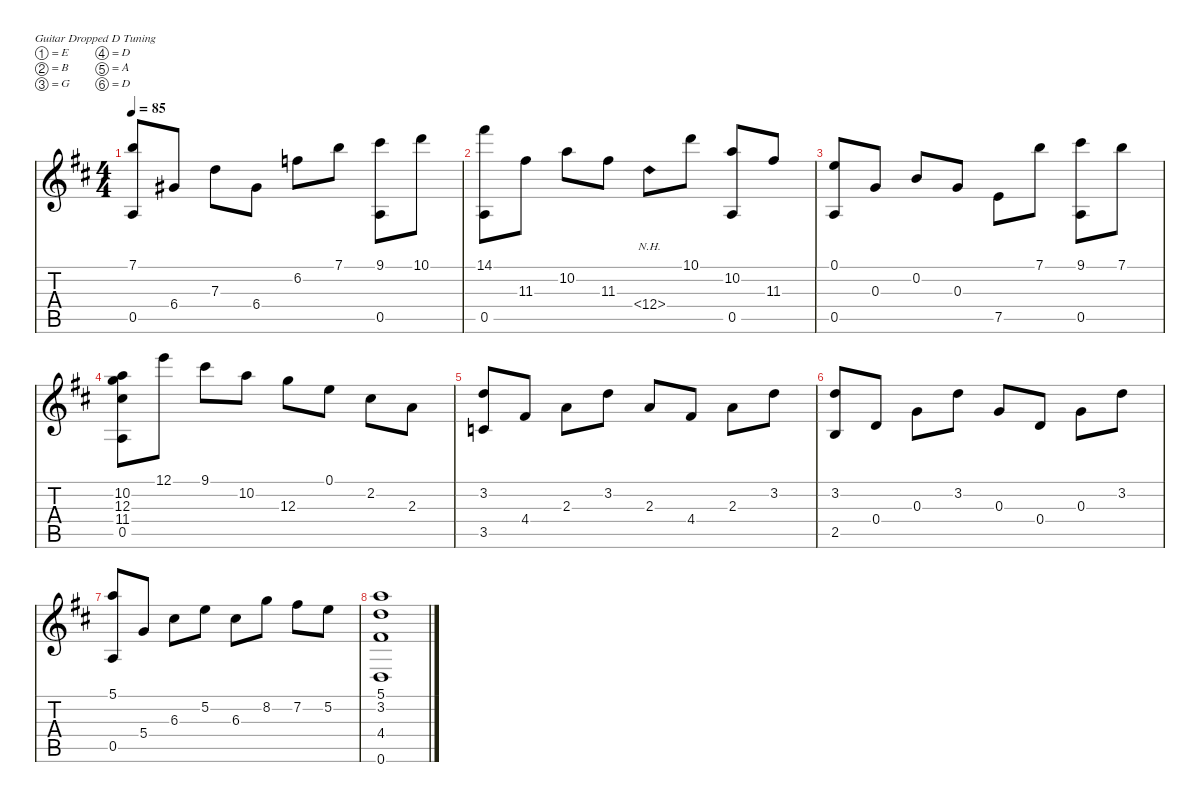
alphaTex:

\defaultSystemsLayout 4
\hideDynamics
\bracketExtendMode nobrackets
\singleTrackTrackNamePolicy hidden
\multiTrackTrackNamePolicy hidden
\firstSystemTrackNameOrientation horizontal
\otherSystemsTrackNameOrientation horizontal
\extendBarLines
\chordDiagramsInScore
\track ("Nylon Guitar" "n.guit.") {instrument acousticguitarnylon}
\staff {score tabs}
\tuning (E4 B3 G3 D3 A2 D2)
\ts (4 4)
\tempo 85
\clef g2
\ks d
(7.1{acc forcenatural} 0.5{acc forcenatural}).8{dy mf beam Up} 6.4{acc #}.8{beam Up} 7.3{acc forcenatural}.8{beam Down} 6.4{acc #}.8{beam Down} 6.2{acc forcenatural}.8{beam Down} 7.1{acc forcenatural}.8{beam Down} (9.1{acc #} 0.5{acc forcenatural}).8{beam Down} 10.1{acc forcenatural}.8{beam Down} |
(14.1{acc #} 0.5{acc forcenatural}).8{beam Down} 11.3{acc #}.8{beam Down} 10.2{acc forcenatural}.8{beam Down} 11.3{acc #}.8{beam Down} 12.4{nh acc forcenatural}.8{beam Down} 10.1{acc forcenatural}.8{beam Down} (10.2{acc forcenatural} 0.5{acc forcenatural}).8{beam Up} 11.3{acc #}.8{beam Up} |
(0.1{acc forcenatural} 0.5{acc forcenatural}).8{beam Up} 0.3{acc forcenatural}.8{beam Up} 0.2{acc forcenatural}.8{beam Up} 0.3{acc forcenatural}.8{beam Up} 7.5{acc forcenatural}.8{beam Down} 7.1{acc forcenatural}.8{beam Down} (9.1{acc #} 0.5{acc forcenatural}).8{beam Down} 7.1{acc forcenatural}.8{beam Down} |
(10.2{acc forcenatural} 12.3{acc forcenatural} 11.4{acc #} 0.5{acc forcenatural}).8{beam Down} 12.1{acc forcenatural}.8{beam Down} 9.1{acc #}.8{beam Down} 10.2{acc forcenatural}.8{beam Down} 12.3{acc forcenatural}.8{beam Down} 0.1{acc forcenatural}.8{beam Down} 2.2{acc #}.8{beam Down} 2.3{acc forcenatural}.8{beam Down} |
(3.2{acc forcenatural} 3.5{acc forcenatural}).8{beam Up} 4.4{acc #}.8{beam Up} 2.3{acc forcenatural}.8{beam Down} 3.2{acc forcenatural}.8{beam Down} 2.3{acc forcenatural}.8{beam Up} 4.4{acc #}.8{beam Up} 2.3{acc forcenatural}.8{beam Down} 3.2{acc forcenatural}.8{beam Down} |
(3.2{acc forcenatural} 2.5{acc forcenatural}).8{beam Up} 0.4{acc forcenatural}.8{beam Up} 0.3{acc forcenatural}.8{beam Down} 3.2{acc forcenatural}.8{beam Down} 0.3{acc forcenatural}.8{beam Up} 0.4{acc forcenatural}.8{beam Up} 0.3{acc forcenatural}.8{beam Down} 3.2{acc forcenatural}.8{beam Down} |
(5.1{acc forcenatural} 0.5{acc forcenatural}).8{beam Up} 5.4{acc forcenatural}.8{beam Up} 6.3{acc #}.8{beam Down} 5.2{acc forcenatural}.8{beam Down} 6.3{acc #}.8{beam Down} 8.2{acc forcenatural}.8{beam Down} 7.2{acc #}.8{beam Down} 5.2{acc forcenatural}.8{beam Down} |
(5.1{acc forcenatural} 3.2{acc forcenatural} 4.4{acc #} 0.6{acc forcenatural}).1{beam Up}
